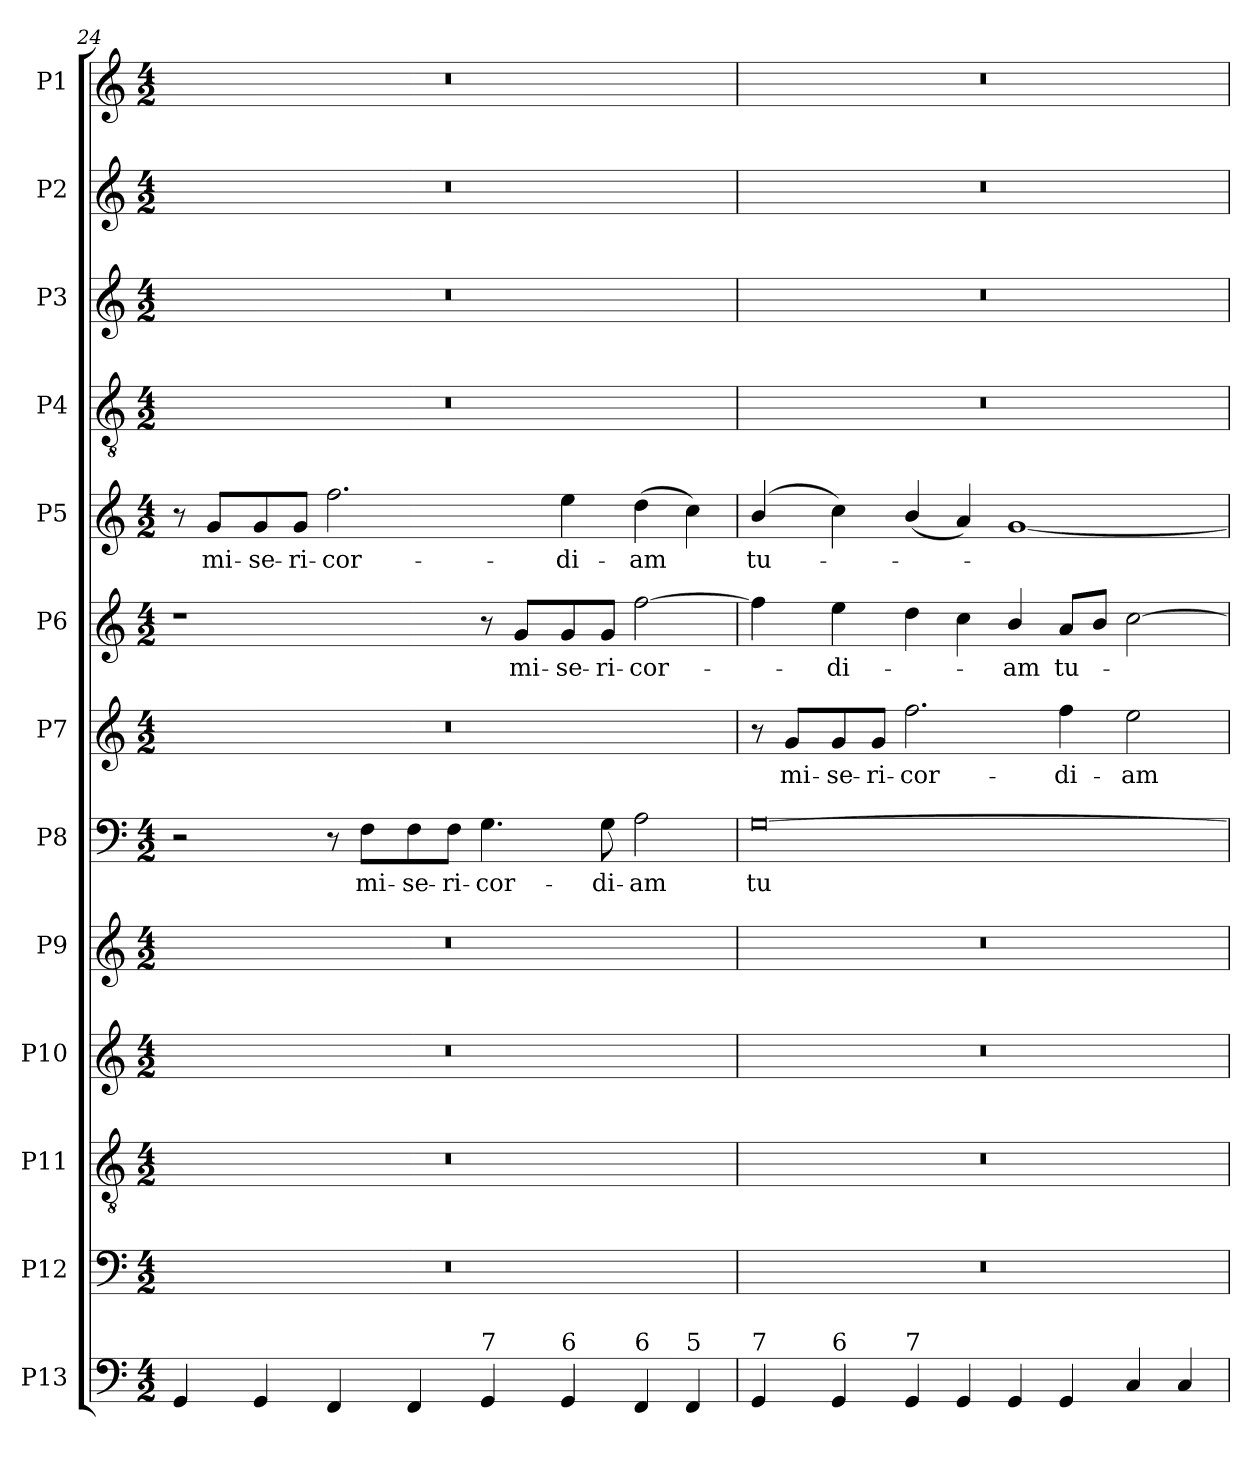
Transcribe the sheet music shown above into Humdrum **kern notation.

**kern	**kern	**kern	**kern	**kern	**kern	**text	**kern	**text	**kern	**text	**kern	**text	**kern	**kern	**kern	**kern
*part13	*part12	*part11	*part10	*part9	*part8	*part8	*part7	*part7	*part6	*part6	*part5	*part5	*part4	*part3	*part2	*part1
*staff13	*staff12	*staff11	*staff10	*staff9	*staff8	*staff8	*staff7	*staff7	*staff6	*staff6	*staff5	*staff5	*staff4	*staff3	*staff2	*staff1
*I"P13	*I"P12	*I"P11	*I"P10	*I"P9	*I"P8	*	*I"P7	*	*I"P6	*	*I"P5	*	*I"P4	*I"P3	*I"P2	*I"P1
!!LO:PB:g=z
*clefF4	*clefF4	*clefGv2	*clefG2	*clefG2	*clefF4	*	*clefG2	*	*clefG2	*	*clefG2	*	*clefGv2	*clefG2	*clefG2	*clefG2
*	*	*ITrd7c12	*	*	*	*	*	*	*	*	*	*	*ITrd7c12	*ITrd7c12	*	*
*k[]	*k[]	*k[]	*k[]	*k[]	*k[]	*	*k[]	*	*k[]	*	*k[]	*	*k[]	*k[]	*k[]	*k[]
*C:	*C:	*C:	*C:	*C:	*C:	*	*C:	*	*C:	*	*C:	*	*C:	*C:	*C:	*C:
*M4/2	*M4/2	*M4/2	*M4/2	*M4/2	*M4/2	*	*M4/2	*	*M4/2	*	*M4/2	*	*M4/2	*M4/2	*M4/2	*M4/2
=24	=24	=24	=24	=24	=24	=24	=24	=24	=24	=24	=24	=24	=24	=24	=24	=24
!	!LO:N:vis=1	!LO:N:vis=1	!LO:N:vis=1	!LO:N:vis=1	!	!	!LO:N:vis=1	!	!	!	!	!	!LO:N:vis=1	!LO:N:vis=1	!LO:N:vis=1	!LO:N:vis=1
4GGi/	0r	0r	0r	0r	2r	.	0r	.	1r	.	8r	.	0r	0r	0r	0r
!	!	!	!	!	!	!	!	!	!	!	!	!LO:LY:b:color=#000000	!	!	!	!
.	.	.	.	.	.	.	.	.	.	.	8gi/L	mi-	.	.	.	.
!	!	!	!	!	!	!	!	!	!	!	!	!LO:LY:b:color=#000000	!	!	!	!
4GGi/	.	.	.	.	.	.	.	.	.	.	8gi/	-se-	.	.	.	.
!	!	!	!	!	!	!	!	!	!	!	!	!LO:LY:b:color=#000000	!	!	!	!
.	.	.	.	.	.	.	.	.	.	.	8gi/J	-ri-	.	.	.	.
!	!	!	!	!	!	!	!	!	!	!	!	!LO:LY:b:color=#000000	!	!	!	!
4FFi/	.	.	.	.	8r	.	.	.	.	.	2.ffi\	-cor-	.	.	.	.
!	!	!	!	!	!	!LO:LY:b:color=#000000	!	!	!	!	!	!	!	!	!	!
.	.	.	.	.	8Fi\L	mi-	.	.	.	.	.	.	.	.	.	.
!	!	!	!	!	!	!LO:LY:b:color=#000000	!	!	!	!	!	!	!	!	!	!
4FFi/	.	.	.	.	8Fi\	-se-	.	.	.	.	.	.	.	.	.	.
!	!	!	!	!	!	!LO:LY:b:color=#000000	!	!	!	!	!	!	!	!	!	!
.	.	.	.	.	8Fi\J	-ri-	.	.	.	.	.	.	.	.	.	.
!LO:TX:a:t=7	!	!	!	!	!	!	!	!	!	!	!	!	!	!	!	!
!	!	!	!	!	!	!LO:LY:b:color=#000000	!	!	!	!	!	!	!	!	!	!
4GGi/	.	.	.	.	4.Gi\	-cor-	.	.	8r	.	.	.	.	.	.	.
!	!	!	!	!	!	!	!	!	!	!LO:LY:b:color=#000000	!	!	!	!	!	!
.	.	.	.	.	.	.	.	.	8gi/L	mi-	.	.	.	.	.	.
!	!	!	!	!	!	!	!	!	!	!LO:LY:b:color=#000000	!	!	!	!	!	!
!LO:TX:a:t=6	!	!	!	!	!	!	!	!	!	!	!	!	!	!	!	!
!	!	!	!	!	!	!	!	!	!	!	!	!LO:LY:b:color=#000000	!	!	!	!
4GGi/	.	.	.	.	.	.	.	.	8gi/	-se-	4eei\	-di-	.	.	.	.
!	!	!	!	!	!	!LO:LY:b:color=#000000	!	!	!	!	!	!	!	!	!	!
!	!	!	!	!	!	!	!	!	!	!LO:LY:b:color=#000000	!	!	!	!	!	!
.	.	.	.	.	8Gi\	-di-	.	.	8gi/J	-ri-	.	.	.	.	.	.
!	!	!	!	!	!	!LO:LY:b:color=#000000	!	!	!	!	!	!	!	!	!	!
!	!	!	!	!	!	!	!	!	!	!LO:LY:b:color=#000000	!	!	!	!	!	!
!LO:TX:a:t=6	!	!	!	!	!	!	!	!	!	!	!	!	!	!	!	!
!	!	!	!	!	!	!	!	!	!	!	!	!LO:LY:b:color=#000000	!	!	!	!
4FFi/	.	.	.	.	2Ai\	-am	.	.	[2ffi\	-cor-	(4ddi\	-am	.	.	.	.
!LO:TX:a:t=5	!	!	!	!	!	!	!	!	!	!	!	!	!	!	!	!
4FFi/	.	.	.	.	.	.	.	.	.	.	4cci\)	.	.	.	.	.
=25	=25	=25	=25	=25	=25	=25	=25	=25	=25	=25	=25	=25	=25	=25	=25	=25
!	!LO:N:vis=1	!LO:N:vis=1	!LO:N:vis=1	!LO:N:vis=1	!	!	!	!	!	!	!	!	!	!	!	!
!	!	!	!	!	!	!LO:LY:b:color=#000000	!	!	!	!	!	!	!	!	!	!
!LO:TX:a:t=7	!	!	!	!	!	!	!	!	!	!	!	!	!	!	!	!
!	!	!	!	!	!	!	!	!	!	!	!	!LO:LY:b:color=#000000	!LO:N:vis=1	!LO:N:vis=1	!LO:N:vis=1	!LO:N:vis=1
4GGi/	0r	0r	0r	0r	[0Gi	tu-	8r	.	4ffi\]	.	(4bi/	tu-	0r	0r	0r	0r
!	!	!	!	!	!	!	!	!LO:LY:b:color=#000000	!	!	!	!	!	!	!	!
.	.	.	.	.	.	.	8gi/L	mi-	.	.	.	.	.	.	.	.
!	!	!	!	!	!	!	!	!LO:LY:b:color=#000000	!	!	!	!	!	!	!	!
!LO:TX:a:t=6	!	!	!	!	!	!	!	!	!	!	!	!	!	!	!	!
!	!	!	!	!	!	!	!	!	!	!LO:LY:b:color=#000000	!	!	!	!	!	!
4GGi/	.	.	.	.	.	.	8gi/	-se-	4eei\	-di-	4cci\)	.	.	.	.	.
!	!	!	!	!	!	!	!	!LO:LY:b:color=#000000	!	!	!	!	!	!	!	!
.	.	.	.	.	.	.	8gi/J	-ri-	.	.	.	.	.	.	.	.
!LO:TX:a:t=7	!	!	!	!	!	!	!	!	!	!	!	!	!	!	!	!
!	!	!	!	!	!	!	!	!LO:LY:b:color=#000000	!	!	!	!	!	!	!	!
4GGi/	.	.	.	.	.	.	2.ffi\	-cor-	4ddi\	.	(4bi/	.	.	.	.	.
4GGi/	.	.	.	.	.	.	.	.	4cci\	.	4ai/)	.	.	.	.	.
!	!	!	!	!	!	!	!	!	!	!LO:LY:b:color=#000000	!	!	!	!	!	!
4GGi/	.	.	.	.	.	.	.	.	4bi/	-am	[1gi	.	.	.	.	.
!	!	!	!	!	!	!	!	!LO:LY:b:color=#000000	!	!	!	!	!	!	!	!
!	!	!	!	!	!	!	!	!	!	!LO:LY:b:color=#000000	!	!	!	!	!	!
4GGi/	.	.	.	.	.	.	4ffi\	-di-	8ai/L	tu-	.	.	.	.	.	.
.	.	.	.	.	.	.	.	.	8bi/J	.	.	.	.	.	.	.
!	!	!	!	!	!	!	!	!LO:LY:b:color=#000000	!	!	!	!	!	!	!	!
4Ci/	.	.	.	.	.	.	2eei\	-am	[2cci\	.	.	.	.	.	.	.
4Ci/	.	.	.	.	.	.	.	.	.	.	.	.	.	.	.	.
=	=	=	=	=	=	=	=	=	=	=	=	=	=	=	=	=
*-	*-	*-	*-	*-	*-	*-	*-	*-	*-	*-	*-	*-	*-	*-	*-	*-
